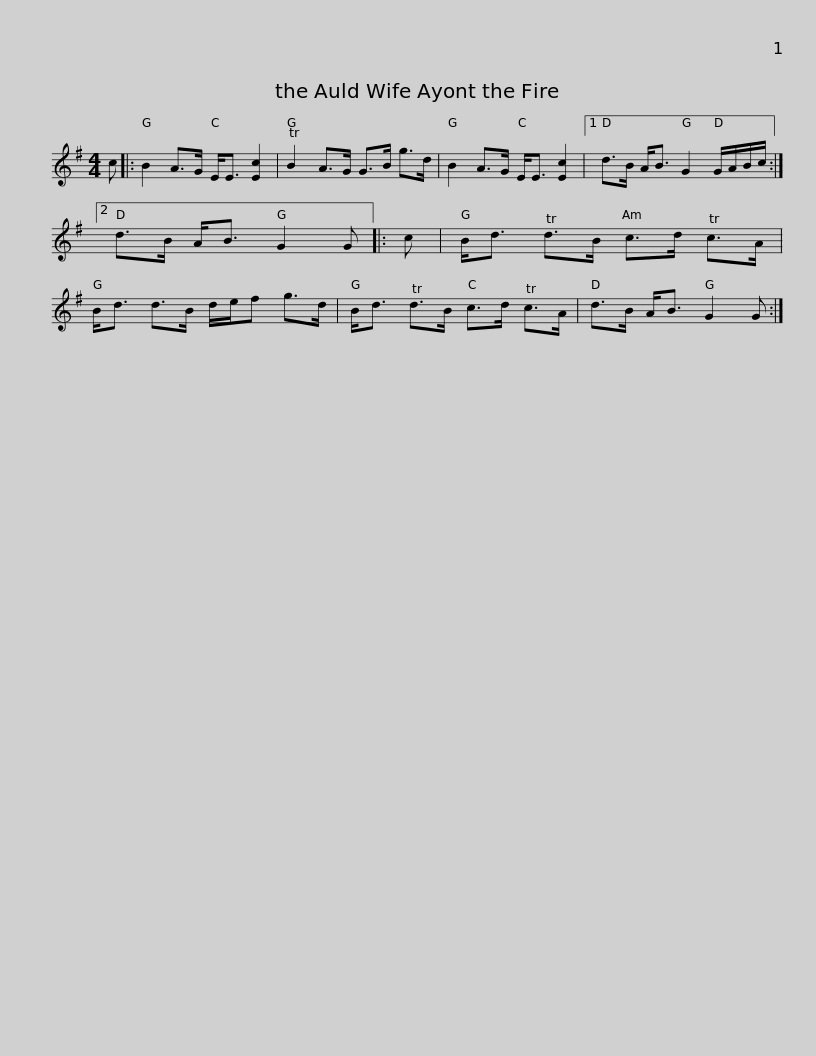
X:1
L:1/8
M:4/4
I:linebreak $
K:G
V:1 treble
V:1
 c |: B2 A>G E<E [Ec]2 | TB2 A>G G>B g>d | B2 A>G E<E [Ec]2 |1 d>B A<B G2 G/A/B/c/ :|2 %5
 d>B A<B G2 G |:$ c | B<d Td>B c>d Tc>A | B<d d>B d/e/f g>d | B<d Td>B c>d Tc>A | %10
 d>B A<B G2 G :| %11
